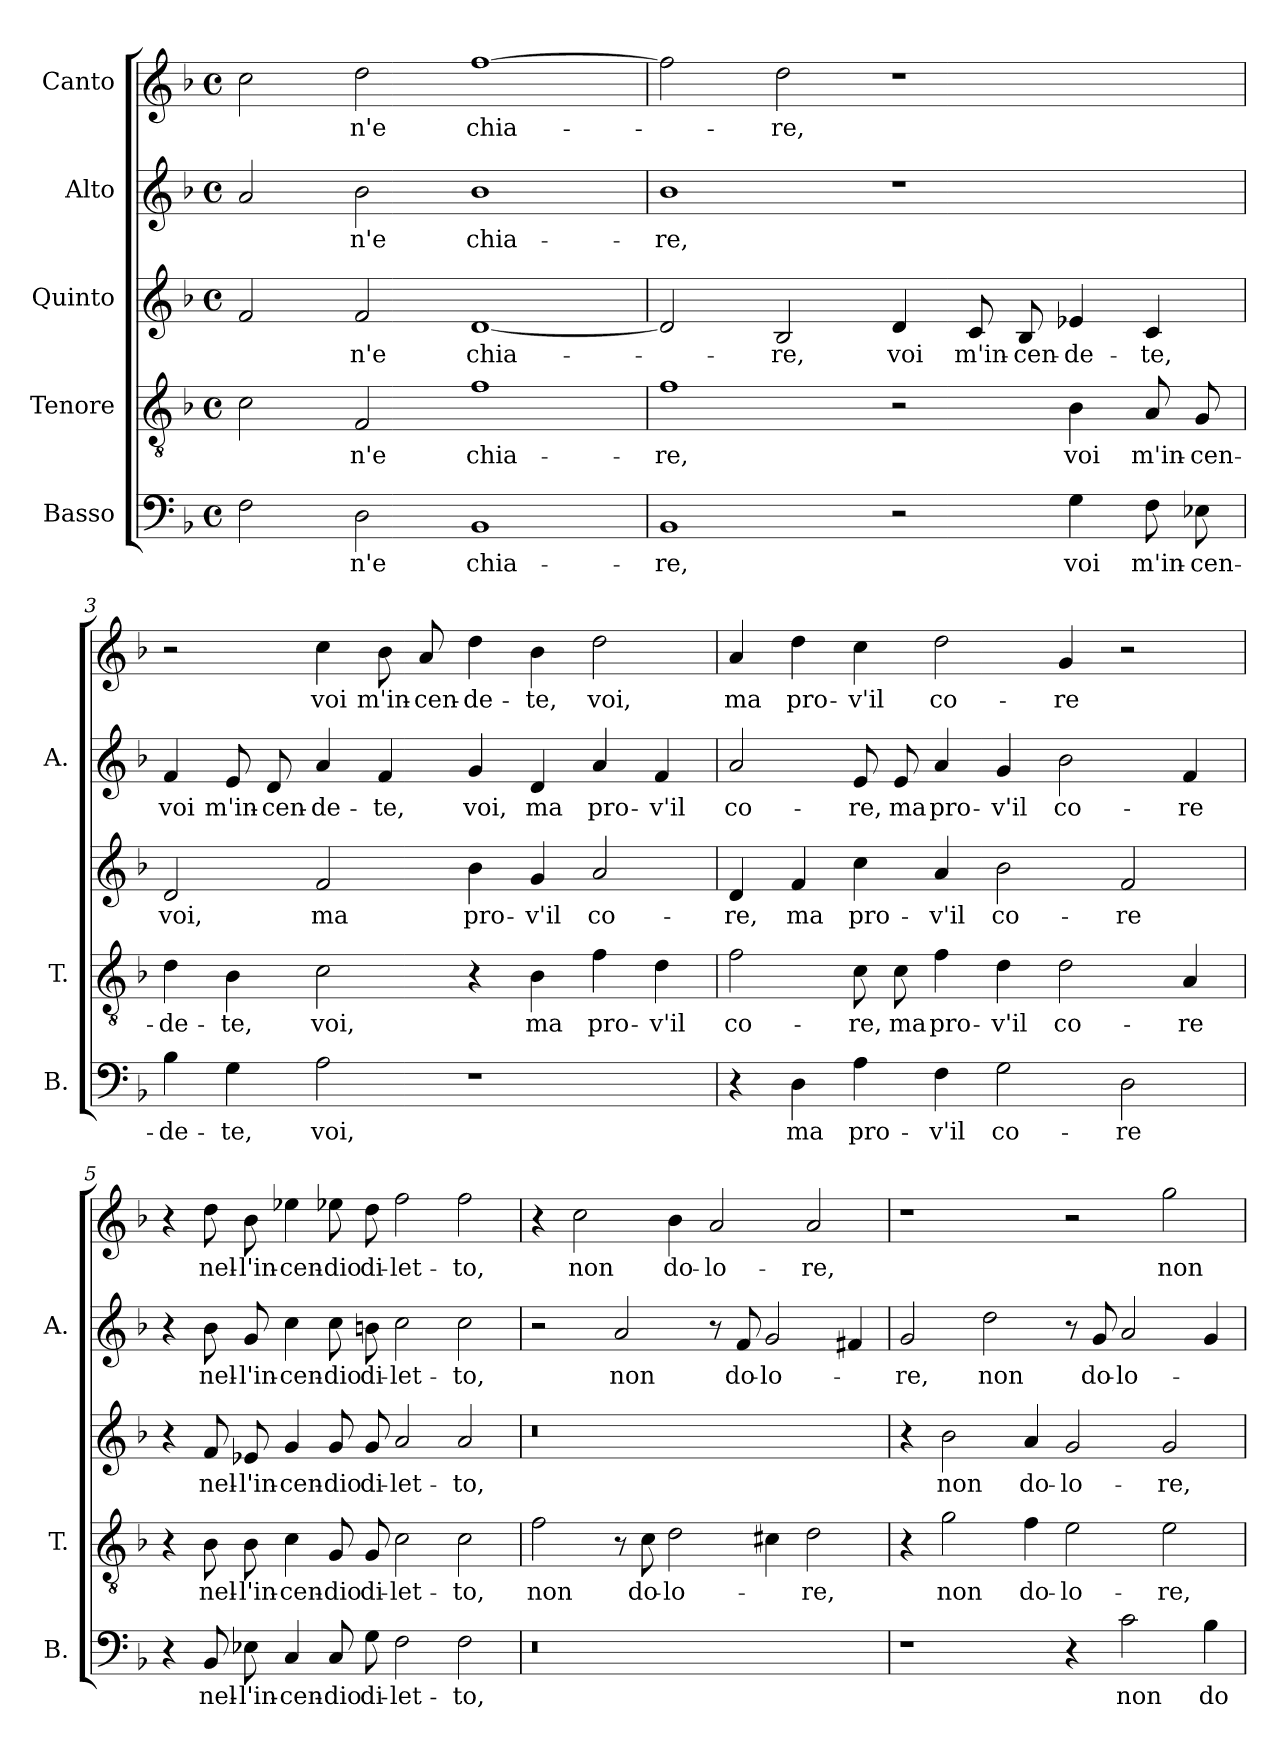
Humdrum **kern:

**kern	**text	**kern	**text	**kern	**text	**kern	**text	**kern	**text
*part5	*part5	*part4	*part4	*part3	*part3	*part2	*part2	*part1	*part1
*staff5	*staff5	*staff4	*staff4	*staff3	*staff3	*staff2	*staff2	*staff1	*staff1
*I"Basso	*	*I"Tenore	*	*I"Quinto	*	*I"Alto	*	*I"Canto	*
*I'B.	*	*I'T.	*	*	*	*I'A.	*	*	*
*clefF4	*	*clefGv2	*	*clefG2	*	*clefG2	*	*clefG2	*
*k[b-]	*	*k[b-]	*	*k[b-]	*	*k[b-]	*	*k[b-]	*
*F:	*	*F:	*	*F:	*	*F:	*	*F:	*
*M4/4	*	*M4/4	*	*M4/4	*	*M4/4	*	*M4/4	*
*met(c)	*	*met(c)	*	*met(c)	*	*met(c)	*	*met(c)	*
=1	=1	=1	=1	=1	=1	=1	=1	=1	=1
2F\	.	2c\	.	2f/	.	2a/	.	2cc\	.
2D\	-n'e	2F/	-n'e	2f/	-n'e	2b-\	-n'e	2dd\	-n'e
1BB-/	chia-	1f\	chia-	[1d/	chia-	1b-\	chia-	[1ff\	chia-
=2	=2	=2	=2	=2	=2	=2	=2	=2	=2
1BB-/	-re,	1f\	-re,	2d/]	.	1b-\	-re,	2ff\]	.
.	.	.	.	2B-/	-re,	.	.	2dd\	-re,
2r	.	2r	.	4d/	voi	1r	.	1r	.
.	.	.	.	8c/	m'in-	.	.	.	.
.	.	.	.	8B-/	-cen-	.	.	.	.
4G\	voi	4B-\	voi	4e-X/	-de-	.	.	.	.
8F\	m'in-	8A/	m'in-	4c/	-te,	.	.	.	.
8E-X\	-cen-	8G/	-cen-	.	.	.	.	.	.
=3	=3	=3	=3	=3	=3	=3	=3	=3	=3
4B-\	-de-	4d\	-de-	2d/	voi,	4f/	voi	2r	.
4G\	-te,	4B-\	-te,	.	.	8e/	m'in-	.	.
.	.	.	.	.	.	8d/	-cen-	.	.
2A\	voi,	2c\	voi,	2f/	ma	4a/	-de-	4cc\	voi
.	.	.	.	.	.	4f/	-te,	8b-\	m'in-
.	.	.	.	.	.	.	.	8a/	-cen-
1r	.	4r	.	4b-\	pro-	4g/	voi,	4dd\	-de-
.	.	4B-\	ma	4g/	-v'il	4d/	ma	4b-\	-te,
.	.	4f\	pro-	2a/	co-	4a/	pro-	2dd\	voi,
.	.	4d\	-v'il	.	.	4f/	-v'il	.	.
=4	=4	=4	=4	=4	=4	=4	=4	=4	=4
4r	.	2f\	co-	4d/	-re,	2a/	co-	4a/	ma
4D\	ma	.	.	4f/	ma	.	.	4dd\	pro-
4A\	pro-	8c\	-re,	4cc\	pro-	8e/	-re,	4cc\	-v'il
.	.	8c\	ma	.	.	8e/	ma	.	.
4F\	-v'il	4f\	pro-	4a/	-v'il	4a/	pro-	2dd\	co-
2G\	co-	4d\	-v'il	2b-\	co-	4g/	-v'il	.	.
.	.	2d\	co-	.	.	2b-\	co-	4g/	-re
2D\	-re	.	.	2f/	-re	.	.	2r	.
.	.	4A/	-re	.	.	4f/	-re	.	.
=5	=5	=5	=5	=5	=5	=5	=5	=5	=5
4r	.	4r	.	4r	.	4r	.	4r	.
8BB-/	nel-	8B-\	nel-	8f/	nel-	8b-\	nel-	8dd\	nel-
8E-X\	-l'in-	8B-\	-l'in-	8e-X/	-l'in-	8g/	-l'in-	8b-\	-l'in-
4C/	-cen-	4c\	-cen-	4g/	-cen-	4cc\	-cen-	4ee-X\	-cen-
8C/	-dio	8G/	-dio	8g/	-dio	8cc\	-dio	8ee-X\	-dio
8G\	di-	8G/	di-	8g/	di-	8bn\	di-	8dd\	di-
2F\	-let-	2c\	-let-	2a/	-let-	2cc\	-let-	2ff\	-let-
2F\	-to,	2c\	-to,	2a/	-to,	2cc\	-to,	2ff\	-to,
=6	=6	=6	=6	=6	=6	=6	=6	=6	=6
!LO:N:vis=0	!	!	!	!LO:N:vis=0	!	!	!	!	!
1r	.	2f\	non	1r	.	2r	.	4r	.
.	.	.	.	.	.	.	.	2cc\	non
.	.	8r	.	.	.	2a/	non	.	.
.	.	8c\	do-	.	.	.	.	.	.
.	.	2d\	-lo-	.	.	.	.	4b-\	do-
1ryy	.	.	.	1ryy	.	8r	.	2a/	-lo-
.	.	.	.	.	.	8f/	do-	.	.
.	.	4c#X\	.	.	.	2g/	-lo-	.	.
.	.	2d\	-re,	.	.	.	.	2a/	-re,
.	.	.	.	.	.	4f#X/	.	.	.
=7	=7	=7	=7	=7	=7	=7	=7	=7	=7
1r	.	4r	.	4r	.	2g/	-re,	1r	.
.	.	2g\	non	2b-\	non	.	.	.	.
.	.	.	.	.	.	2dd\	non	.	.
.	.	4f\	do-	4a/	do-	.	.	.	.
4r	.	2e\	-lo-	2g/	-lo-	8r	.	2r	.
.	.	.	.	.	.	8g/	do-	.	.
2c\	non	.	.	.	.	2a/	-lo-	.	.
.	.	2e\	-re,	2g/	-re,	.	.	2gg\	non
4B-\	do-	.	.	.	.	4g/	.	.	.
=	=	=	=	=	=	=	=	=	=
*-	*-	*-	*-	*-	*-	*-	*-	*-	*-
